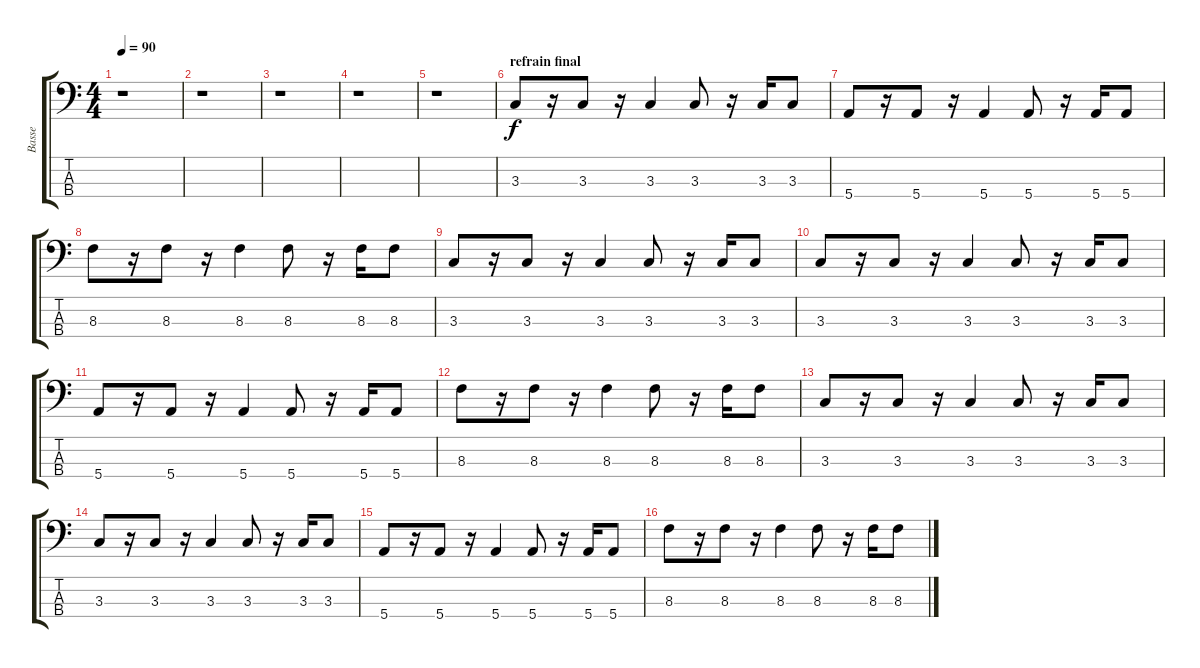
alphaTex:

\track ("Basse" "Basse") {instrument electricbassfinger}
\staff {score tabs}
\tuning (G2 D2 A1 E1) {hide}
\ts (4 4)
\tempo 90
\clef f4
\ks c
r.1{dy f} |
r.1 |
r.1 |
r.1 |
r.1 |
\section ("" "refrain final")
3.3.8 r.16 3.3.8 r.16 3.3.4 3.3.8 r.16 3.3.16 3.3.8 |
5.4.8 r.16 5.4.8 r.16 5.4.4 5.4.8 r.16 5.4.16 5.4.8 |
8.3.8 r.16 8.3.8 r.16 8.3.4 8.3.8 r.16 8.3.16 8.3.8 |
3.3.8 r.16 3.3.8 r.16 3.3.4 3.3.8 r.16 3.3.16 3.3.8 |
3.3.8 r.16 3.3.8 r.16 3.3.4 3.3.8 r.16 3.3.16 3.3.8 |
5.4.8 r.16 5.4.8 r.16 5.4.4 5.4.8 r.16 5.4.16 5.4.8 |
8.3.8 r.16 8.3.8 r.16 8.3.4 8.3.8 r.16 8.3.16 8.3.8 |
3.3.8 r.16 3.3.8 r.16 3.3.4 3.3.8 r.16 3.3.16 3.3.8 |
3.3.8 r.16 3.3.8 r.16 3.3.4 3.3.8 r.16 3.3.16 3.3.8 |
5.4.8 r.16 5.4.8 r.16 5.4.4 5.4.8 r.16 5.4.16 5.4.8 |
8.3.8 r.16 8.3.8 r.16 8.3.4 8.3.8 r.16 8.3.16 8.3.8
